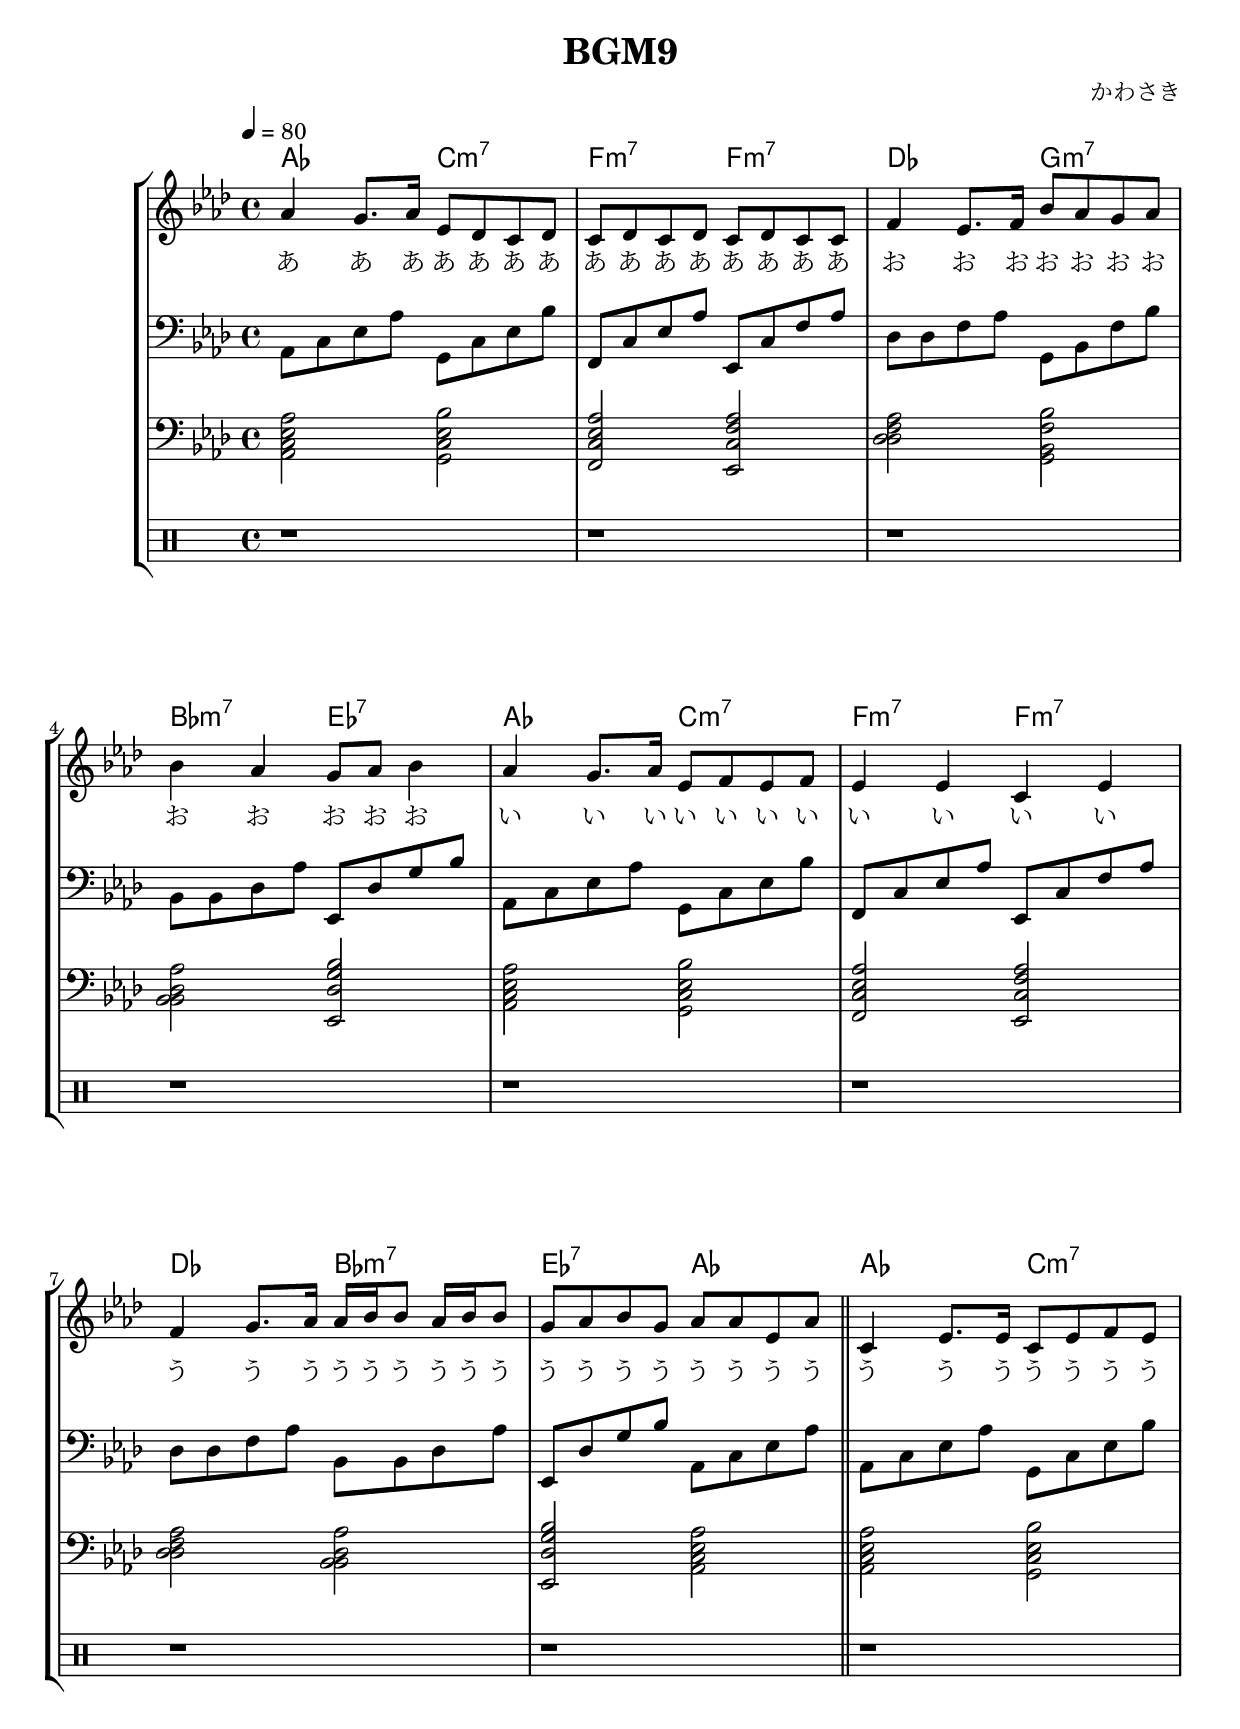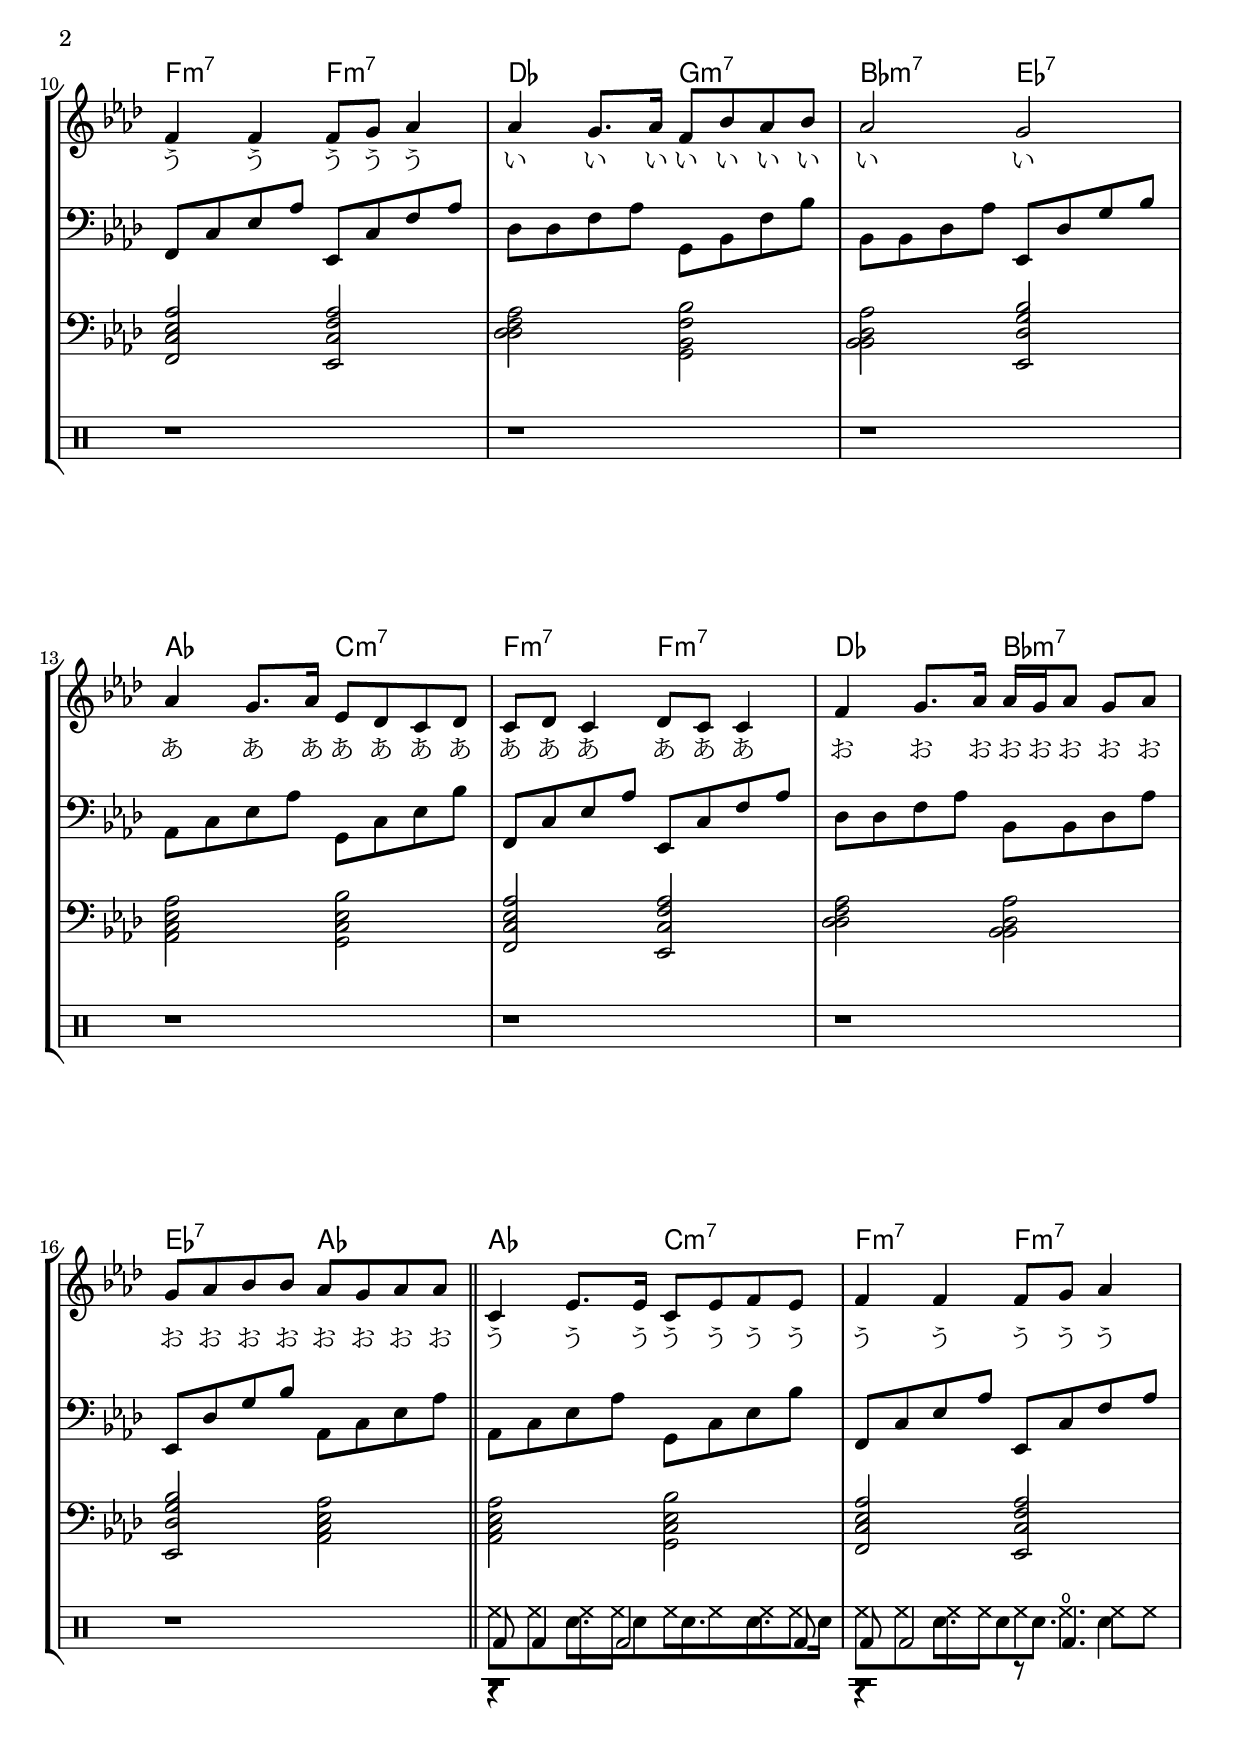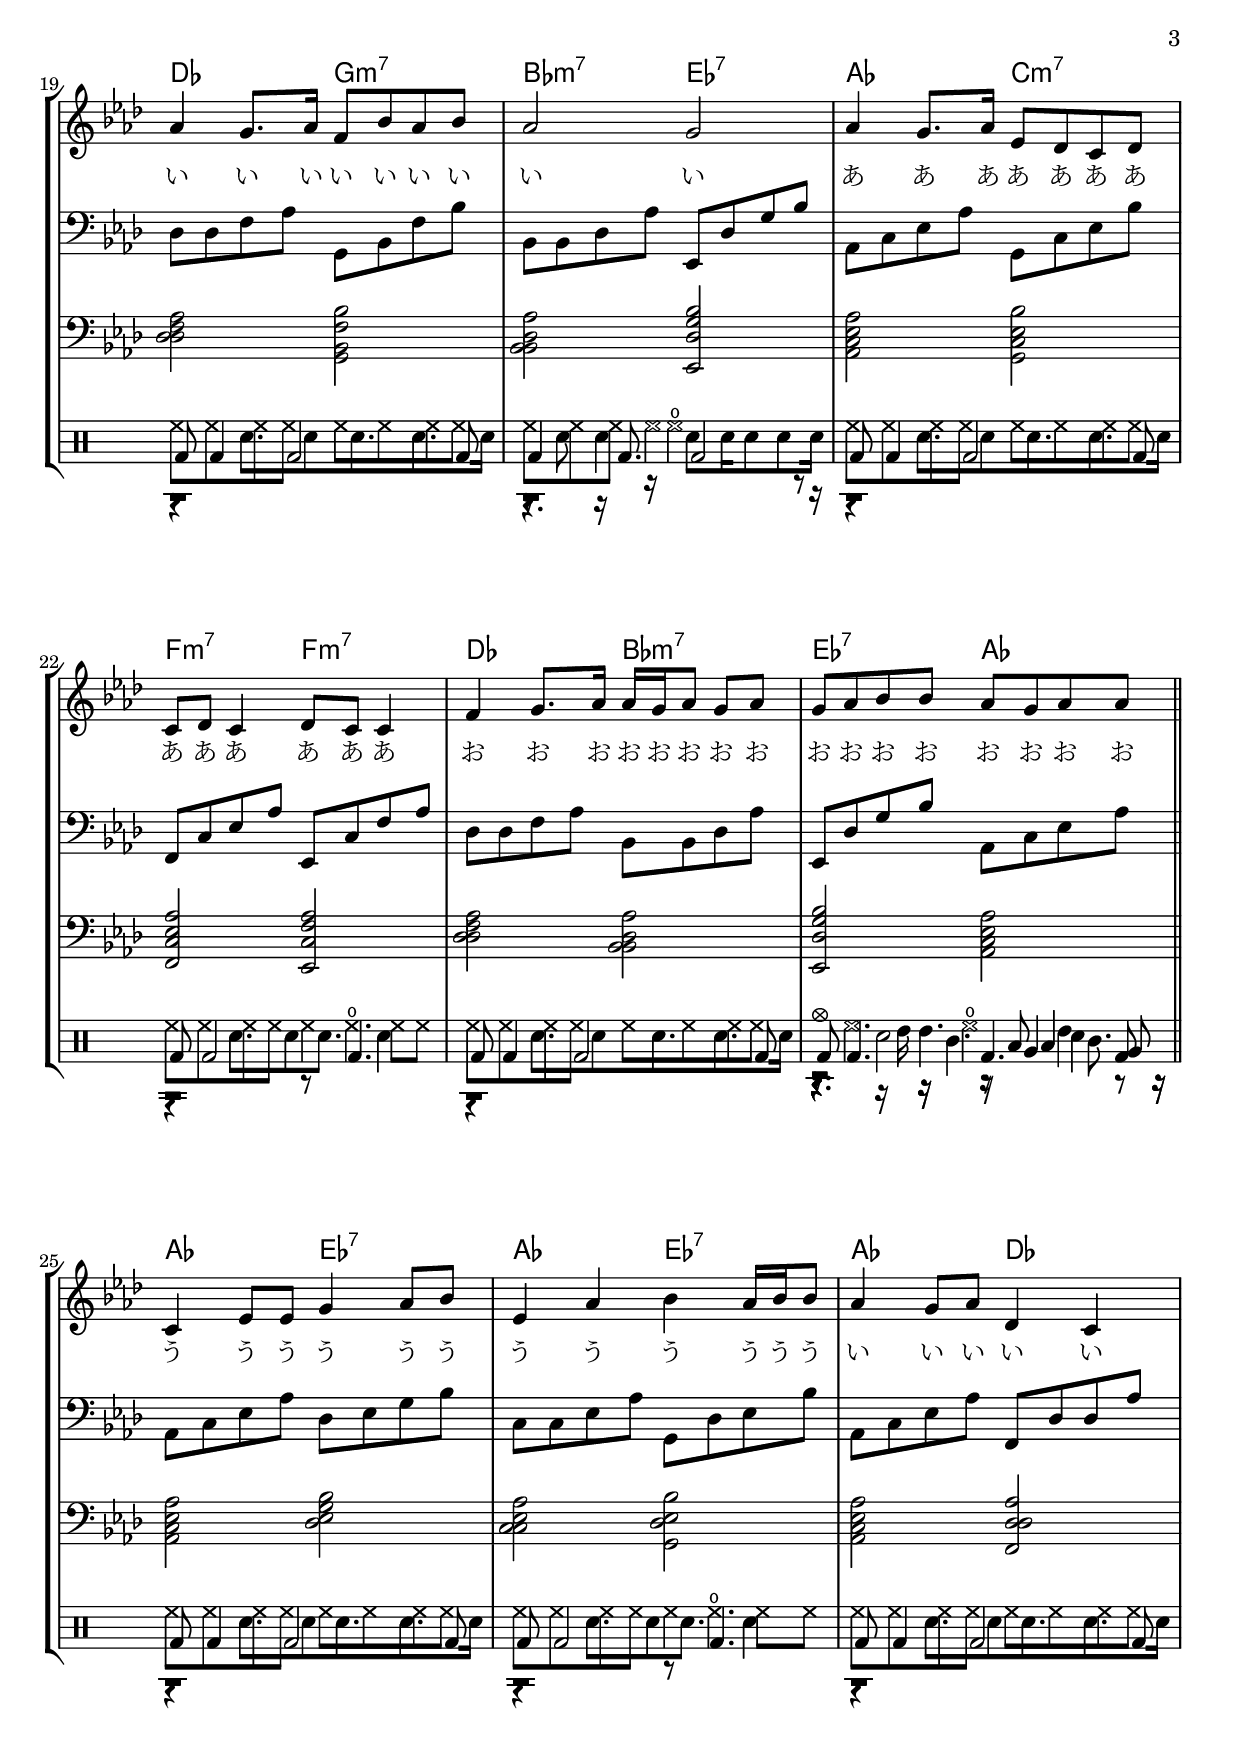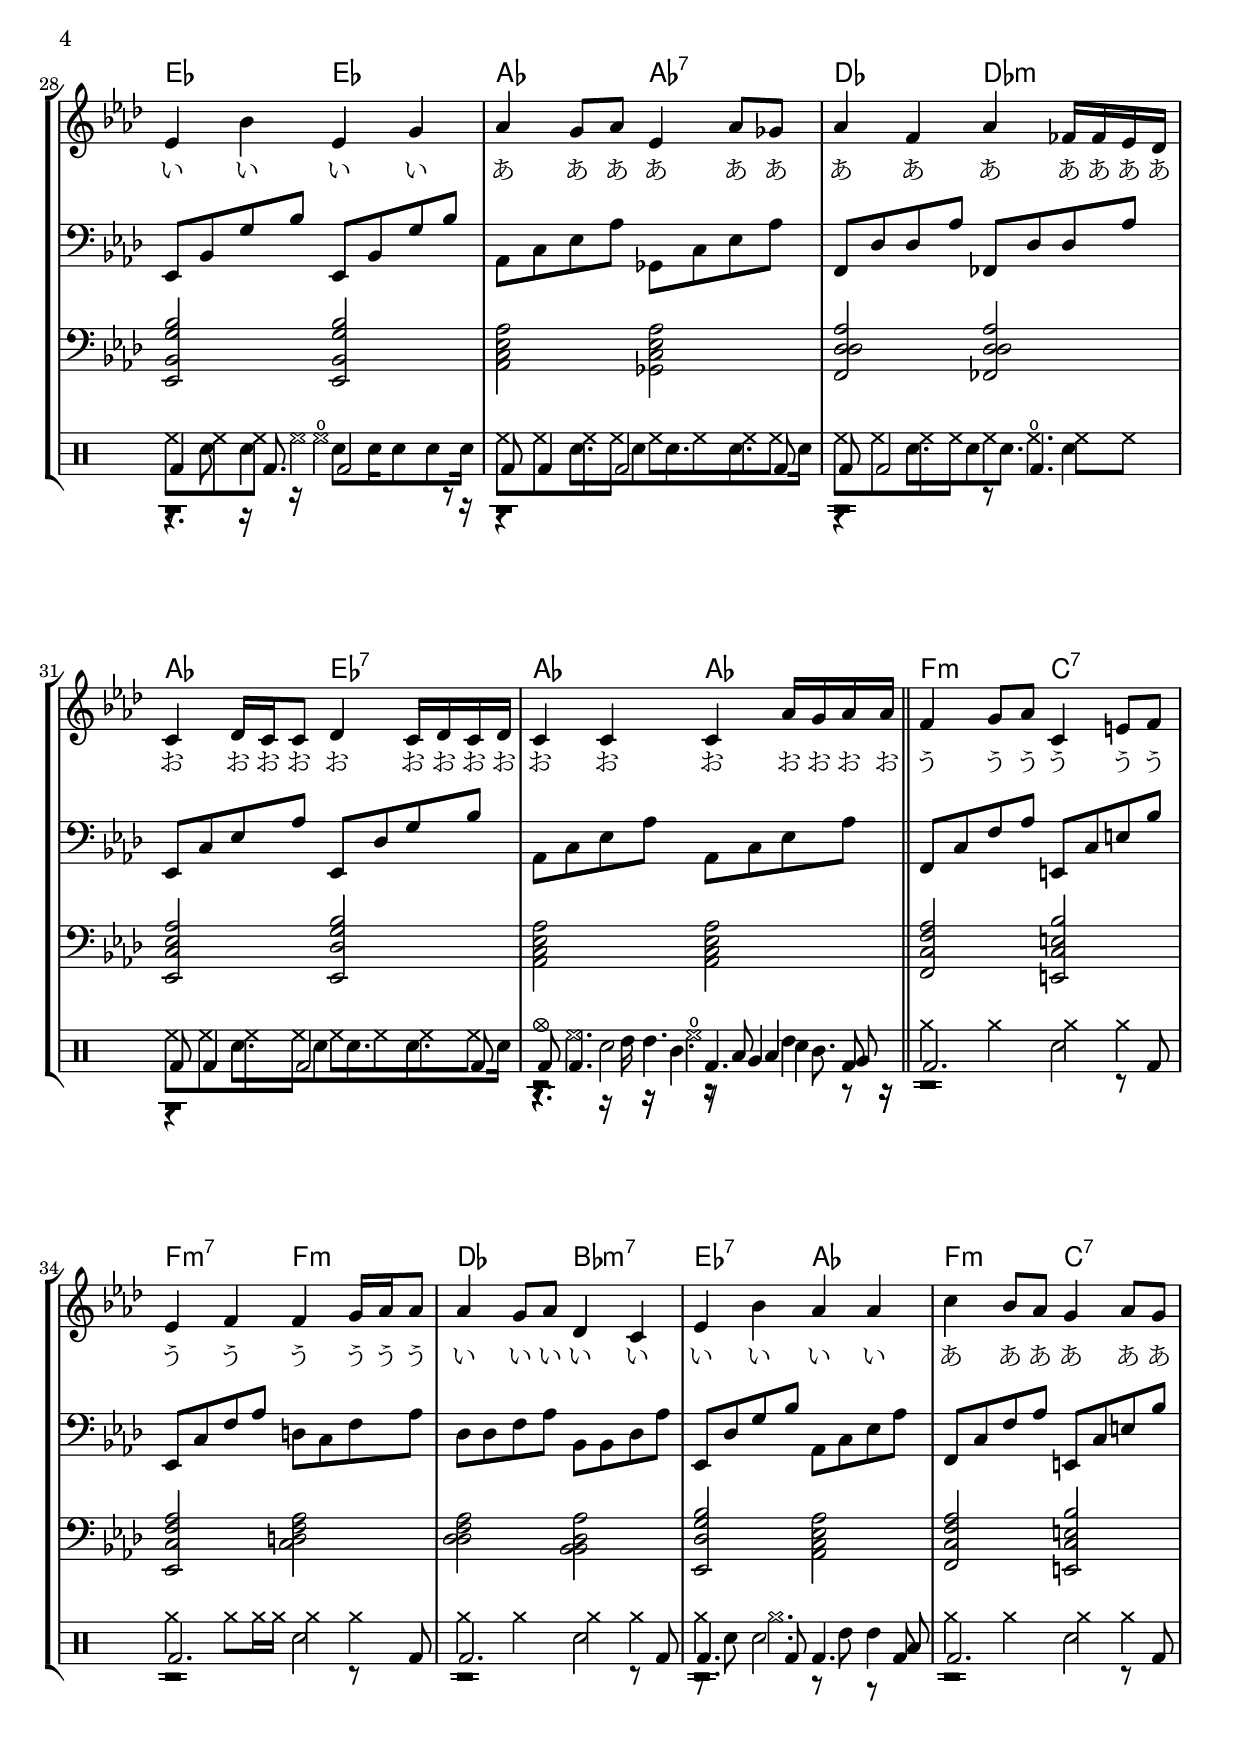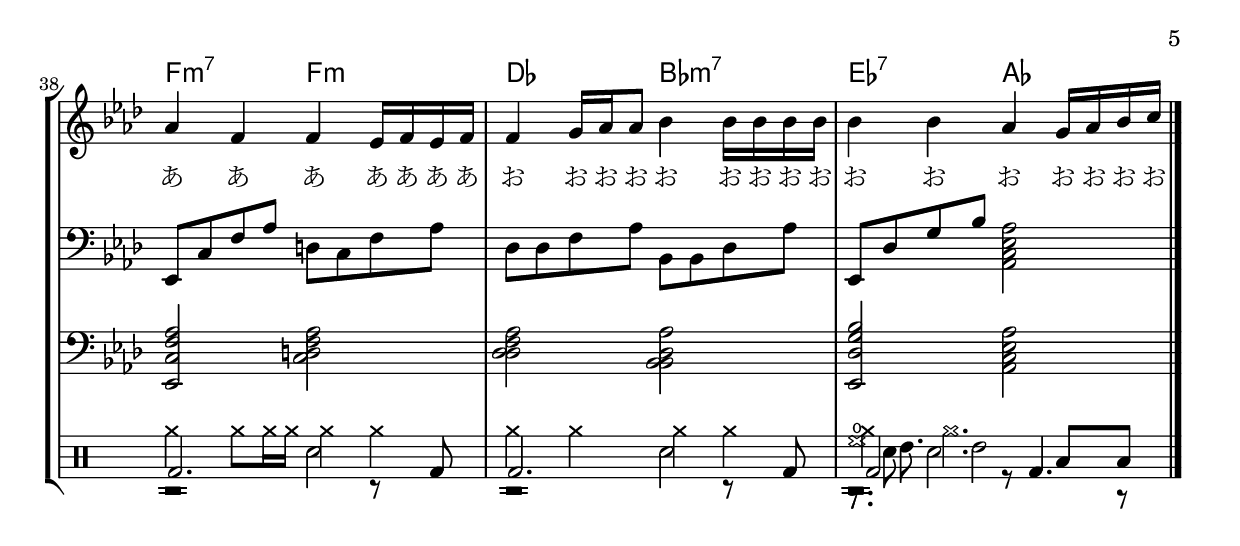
\version "2.12.1"

\header {
	title = \markup {BGM9}
	composer = \markup \center-column {かわさき}
}

harmony = \chordmode {
	as2 c:min7 f:min7 f:min7 des g:min7 bes:min7 es:7 as c:min7 f:min7 f:min7 des bes:min7 es:7 as 

	as c:min7 f:min7 f:min7 des g:min7 bes:min7 es:7 as c:min7 f:min7 f:min7 des bes:min7 es:7 as 

	as c:min7 f:min7 f:min7 des g:min7 bes:min7 es:7 as c:min7 f:min7 f:min7 des bes:min7 es:7 as 

	as es:7 as es:7 as des es es as as:7 des des:m as es:7 as as 

	f:m c:7 f:min7 f:m des bes:min7 es:7 as f:m c:7 f:min7 f:m des bes:min7 es:7 as 
}

melody = {
	\set Staff.midiInstrument = #"Harpsichord"
		\key as \major
	\tempo 4 = 80
 as'4  g'8.  as'16  es'8  des'8  c'8  des'8 
	c'8  des'8  c'8  des'8  c'8  des'8  c'8  c'8 
	f'4  es'8.  f'16  bes'8  as'8  g'8  as'8 
	bes'4  as'4  g'8  as'8  bes'4 
	as'4  g'8.  as'16  es'8  f'8  es'8  f'8 
	es'4  es'4  c'4  es'4 
	f'4  g'8.  as'16  as'16  bes'16  bes'8  as'16  bes'16  bes'8 
	g'8  as'8  bes'8  g'8  as'8  as'8  es'8  as'8
	\set Staff.midiInstrument = #"Harpsichord"
	 c'4  es'8.  es'16  c'8  es'8  f'8  es'8 
	f'4  f'4  f'8  g'8  as'4 
	as'4  g'8.  as'16  f'8  bes'8  as'8  bes'8 
	as'2  g'2 
	as'4  g'8.  as'16  es'8  des'8  c'8  des'8 
	c'8  des'8  c'4  des'8  c'8  c'4 
	f'4  g'8.  as'16  as'16  g'16  as'8  g'8  as'8 
	g'8  as'8  bes'8  bes'8  as'8  g'8  as'8  as'8
	\set Staff.midiInstrument = #"Harpsichord"
	 c'4  es'8.  es'16  c'8  es'8  f'8  es'8 
	f'4  f'4  f'8  g'8  as'4 
	as'4  g'8.  as'16  f'8  bes'8  as'8  bes'8 
	as'2  g'2 
	as'4  g'8.  as'16  es'8  des'8  c'8  des'8 
	c'8  des'8  c'4  des'8  c'8  c'4 
	f'4  g'8.  as'16  as'16  g'16  as'8  g'8  as'8 
	g'8  as'8  bes'8  bes'8  as'8  g'8  as'8  as'8
	\set Staff.midiInstrument = #"Harpsichord"
	 c'4  es'8  es'8  g'4  as'8  bes'8 
	es'4  as'4  bes'4  as'16  bes'16  bes'8 
	as'4  g'8  as'8  des'4  c'4 
	es'4  bes'4  es'4  g'4 
	as'4  g'8  as'8  es'4  as'8  ges'8 
	as'4  f'4  as'4  fes'16  fes'16  es'16  des'16 
	c'4  des'16  c'16  c'8  des'4  c'16  des'16  c'16  des'16 
	c'4  c'4  c'4  as'16  g'16  as'16  as'16
	\set Staff.midiInstrument = #"Harpsichord"
	 f'4  g'8  as'8  c'4  e'8  f'8 
	es'4  f'4  f'4  g'16  as'16  as'8 
	as'4  g'8  as'8  des'4  c'4 
	es'4  bes'4  as'4  as'4 
	c''4  bes'8  as'8  g'4  as'8  g'8 
	as'4  f'4  f'4  es'16  f'16  es'16  f'16 
	f'4  g'16  as'16  as'8  bes'4  bes'16  bes'16  bes'16  bes'16 
	bes'4  bes'4  as'4  g'16  as'16  bes'16  c''16
	\bar "|."
}

words = \lyricmode {
	あ  あ  あ  あ  あ  あ  あ  あ  あ  あ  あ  あ  あ  あ  あ  お  お  お  お  お  お  お  お  お  お  お  お  い  い  い  い  い  い  い  い  い  い  い  う  う  う  う  う  う  う  う  う  う  う  う  う  う  う  う  う  
	う  う  う  う  う  う  う  う  う  う  う  う  い  い  い  い  い  い  い  い  い  あ  あ  あ  あ  あ  あ  あ  あ  あ  あ  あ  あ  あ  お  お  お  お  お  お  お  お  お  お  お  お  お  お  お  お  
	う  う  う  う  う  う  う  う  う  う  う  う  い  い  い  い  い  い  い  い  い  あ  あ  あ  あ  あ  あ  あ  あ  あ  あ  あ  あ  あ  お  お  お  お  お  お  お  お  お  お  お  お  お  お  お  お  
	う  う  う  う  う  う  う  う  う  う  う  う  い  い  い  い  い  い  い  い  い  あ  あ  あ  あ  あ  あ  あ  あ  あ  あ  あ  あ  あ  お  お  お  お  お  お  お  お  お  お  お  お  お  お  お  お  
	う  う  う  う  う  う  う  う  う  う  う  う  い  い  い  い  い  い  い  い  い  あ  あ  あ  あ  あ  あ  あ  あ  あ  あ  あ  あ  あ  お  お  お  お  お  お  お  お  お  お  お  お  お  お  お  お  
}

tempochange = {
	\tempo 4 = 80
	r1 | r1 | r1 | r1 | r1 | r1 | r1 | r1 \bar "||"
	\tempo 4 = 80
	r1 | r1 | r1 | r1 | r1 | r1 | r1 | r1 \bar "||"
	\tempo 4 = 80
	r1 | r1 | r1 | r1 | r1 | r1 | r1 | r1 \bar "||"
	\tempo 4 = 80
	r1 | r1 | r1 | r1 | r1 | r1 | r1 | r1 \bar "||"
	\tempo 4 = 80
	r1 | r1 | r1 | r1 | r1 | r1 | r1 | r1 \bar "|."
}

mainacc = {
	\clef bass
	\set Staff.midiInstrument = #"Acoustic Guitar (steel)"
	\key as \major
	\tempo 4 = 80
	as,8 c8 es8 as8
	g,8 c8 es8 bes8
	f,8 c8 es8 as8
	es,8 c8 f8 as8
	des8 des8 f8 as8
	g,8 bes,8 f8 bes8
	bes,8 bes,8 des8 as8
	es,8 des8 g8 bes8
	as,8 c8 es8 as8
	g,8 c8 es8 bes8
	f,8 c8 es8 as8
	es,8 c8 f8 as8
	des8 des8 f8 as8
	bes,8 bes,8 des8 as8
	es,8 des8 g8 bes8
	as,8 c8 es8 as8
	\bar "||"

	\set Staff.midiInstrument = #"Acoustic Guitar (steel)"
	as,8 c8 es8 as8
	g,8 c8 es8 bes8
	f,8 c8 es8 as8
	es,8 c8 f8 as8
	des8 des8 f8 as8
	g,8 bes,8 f8 bes8
	bes,8 bes,8 des8 as8
	es,8 des8 g8 bes8
	as,8 c8 es8 as8
	g,8 c8 es8 bes8
	f,8 c8 es8 as8
	es,8 c8 f8 as8
	des8 des8 f8 as8
	bes,8 bes,8 des8 as8
	es,8 des8 g8 bes8
	as,8 c8 es8 as8
	\bar "||"

	\set Staff.midiInstrument = #"Electric Piano2"
	as,8 c8 es8 as8
	g,8 c8 es8 bes8
	f,8 c8 es8 as8
	es,8 c8 f8 as8
	des8 des8 f8 as8
	g,8 bes,8 f8 bes8
	bes,8 bes,8 des8 as8
	es,8 des8 g8 bes8
	as,8 c8 es8 as8
	g,8 c8 es8 bes8
	f,8 c8 es8 as8
	es,8 c8 f8 as8
	des8 des8 f8 as8
	bes,8 bes,8 des8 as8
	es,8 des8 g8 bes8
	as,8 c8 es8 as8
	\bar "||"

	\set Staff.midiInstrument = #"Overdriven Guitar"
	as,8 c8 es8 as8
	des8 es8 g8 bes8
	c8 c8 es8 as8
	g,8 des8 es8 bes8
	as,8 c8 es8 as8
	f,8 des8 des8 as8
	es,8 bes,8 g8 bes8
	es,8 bes,8 g8 bes8
	as,8 c8 es8 as8
	ges,8 c8 es8 as8
	f,8 des8 des8 as8
	fes,8 des8 des8 as8
	es,8 c8 es8 as8
	es,8 des8 g8 bes8
	as,8 c8 es8 as8
	as,8 c8 es8 as8
	\bar "||"

	\set Staff.midiInstrument = #"Acoustic Guitar (steel)"
	f,8 c8 f8 as8
	e,8 c8 e8 bes8
	es,8 c8 f8 as8
	d8 c8 f8 as8
	des8 des8 f8 as8
	bes,8 bes,8 des8 as8
	es,8 des8 g8 bes8
	as,8 c8 es8 as8
	f,8 c8 f8 as8
	e,8 c8 e8 bes8
	es,8 c8 f8 as8
	d8 c8 f8 as8
	des8 des8 f8 as8
	bes,8 bes,8 des8 as8
	es,8 des8 g8 bes8
	<as, c es as>2
	\bar "|."
}

subacc = {
	\clef bass
	\set Staff.midiInstrument = #"Electric Guitar (clean)"
	\key as \major
	\tempo 4 = 80
	<as, c es as>2
	<g, c es bes>2
	<f, c es as>2
	<es, c f as>2
	<des des f as>2
	<g, bes, f bes>2
	<bes, bes, des as>2
	<es, des g bes>2
	<as, c es as>2
	<g, c es bes>2
	<f, c es as>2
	<es, c f as>2
	<des des f as>2
	<bes, bes, des as>2
	<es, des g bes>2
	<as, c es as>2
	\bar "||"

	\set Staff.midiInstrument = #"Electric Guitar (clean)"
	<as, c es as>2
	<g, c es bes>2
	<f, c es as>2
	<es, c f as>2
	<des des f as>2
	<g, bes, f bes>2
	<bes, bes, des as>2
	<es, des g bes>2
	<as, c es as>2
	<g, c es bes>2
	<f, c es as>2
	<es, c f as>2
	<des des f as>2
	<bes, bes, des as>2
	<es, des g bes>2
	<as, c es as>2
	\bar "||"

	\set Staff.midiInstrument = #"Electric Guitar (clean)"
	<as, c es as>2
	<g, c es bes>2
	<f, c es as>2
	<es, c f as>2
	<des des f as>2
	<g, bes, f bes>2
	<bes, bes, des as>2
	<es, des g bes>2
	<as, c es as>2
	<g, c es bes>2
	<f, c es as>2
	<es, c f as>2
	<des des f as>2
	<bes, bes, des as>2
	<es, des g bes>2
	<as, c es as>2
	\bar "||"

	\set Staff.midiInstrument = #"Acoustic grand"
	<as, c es as>2
	<des es g bes>2
	<c c es as>2
	<g, des es bes>2
	<as, c es as>2
	<f, des des as>2
	<es, bes, g bes>2
	<es, bes, g bes>2
	<as, c es as>2
	<ges, c es as>2
	<f, des des as>2
	<fes, des des as>2
	<es, c es as>2
	<es, des g bes>2
	<as, c es as>2
	<as, c es as>2
	\bar "||"

	\set Staff.midiInstrument = #"Acoustic grand"
	<f, c f as>2
	<e, c e bes>2
	<es, c f as>2
	<d c f as>2
	<des des f as>2
	<bes, bes, des as>2
	<es, des g bes>2
	<as, c es as>2
	<f, c f as>2
	<e, c e bes>2
	<es, c f as>2
	<d c f as>2
	<des des f as>2
	<bes, bes, des as>2
	<es, des g bes>2
	<as, c es as>2
	\bar "|."
}

percA = {
	\drummode {
	r1 |r1 |r1 |r1 |r1 |r1 |r1 |r1 \bar "||"
	r1 |r1 |r1 |r1 |r1 |r1 |r1 |r1 \bar "||"
	hh8 hh8 hh8 hh8 hh8 hh8 hh8 hh8  |hh8 hh8 hh8 hh8 hh4 hh8 hh8  |hh8 hh8 hh8 hh8 hh8 hh8 hh8 hh8  |hh8 hh8 hh8 hh2 r8  |hh8 hh8 hh8 hh8 hh8 hh8 hh8 hh8  |hh8 hh8 hh8 hh8 hh4 hh8 hh8  |hh8 hh8 hh8 hh8 hh8 hh8 hh8 hh8  |r8 hh2. r8  \bar "||"
	hh8 hh8 hh8 hh8 hh8 hh8 hh8 hh8  |hh8 hh8 hh8 hh8 hh4 hh8 hh8  |hh8 hh8 hh8 hh8 hh8 hh8 hh8 hh8  |hh8 hh8 hh8 hh2 r8  |hh8 hh8 hh8 hh8 hh8 hh8 hh8 hh8  |hh8 hh8 hh8 hh8 hh4 hh8 hh8  |hh8 hh8 hh8 hh8 hh8 hh8 hh8 hh8  |r8 hh2. r8  \bar "||"
	cymr4 cymr4 cymr4 cymr4  |cymr4 cymr8 cymr16 cymr16 cymr4 cymr4  |cymr4 cymr4 cymr4 cymr4  |cymr4 cymr2.  |cymr4 cymr4 cymr4 cymr4  |cymr4 cymr8 cymr16 cymr16 cymr4 cymr4  |cymr4 cymr4 cymr4 cymr4  |cymr4 cymr2.  \bar "|."
	}
}

percB = {
	\drummode {
	r1 |r1 |r1 |r1 |r1 |r1 |r1 |r1 \bar "||"
	r1 |r1 |r1 |r1 |r1 |r1 |r1 |r1 \bar "||"
	r4 sn8. sn8 sn8. sn8. sn16  |r4 sn8. sn8 sn8. sn4  |r4 sn8. sn8 sn8. sn8. sn16  |r8 sn8 sn4 sn8 sn16 sn8 sn8 sn16  |r4 sn8. sn8 sn8. sn8. sn16  |r4 sn8. sn8 sn8. sn4  |r4 sn8. sn8 sn8. sn8. sn16  |r4 sn2 sn4  \bar "||"
	r4 sn8. sn8 sn8. sn8. sn16  |r4 sn8. sn8 sn8. sn4  |r4 sn8. sn8 sn8. sn8. sn16  |r8 sn8 sn4 sn8 sn16 sn8 sn8 sn16  |r4 sn8. sn8 sn8. sn8. sn16  |r4 sn8. sn8 sn8. sn4  |r4 sn8. sn8 sn8. sn8. sn16  |r4 sn2 sn4  \bar "||"
	r2 sn2  |r2 sn2  |r2 sn2  |r8 sn8 sn2.  |r2 sn2  |r2 sn2  |r2 sn2  |r8 sn8 sn2.  \bar "|."
	}
}

percC = {
	\drummode {
	r1 |r1 |r1 |r1 |r1 |r1 |r1 |r1 \bar "||"
	r1 |r1 |r1 |r1 |r1 |r1 |r1 |r1 \bar "||"
	bd8 bd4 bd2 bd8  |bd8 bd2 bd4.  |bd8 bd4 bd2 bd8  |bd4 r16 bd8. bd2  |bd8 bd4 bd2 bd8  |bd8 bd2 bd4.  |bd8 bd4 bd2 bd8  |bd8 bd4. bd4. bd8  \bar "||"
	bd8 bd4 bd2 bd8  |bd8 bd2 bd4.  |bd8 bd4 bd2 bd8  |bd4 r16 bd8. bd2  |bd8 bd4 bd2 bd8  |bd8 bd2 bd4.  |bd8 bd4 bd2 bd8  |bd8 bd4. bd4. bd8  \bar "||"
	bd2. r8 bd8  |bd2. r8 bd8  |bd2. r8 bd8  |bd4. bd8 bd4. bd8  |bd2. r8 bd8  |bd2. r8 bd8  |bd2. r8 bd8  |bd2 r8 bd4.  \bar "|."
	}
}

percD = {
	\drummode {
	r1 |r1 |r1 |r1 |r1 |r1 |r1 |r1 \bar "||"
	r1 |r1 |r1 |r1 |r1 |r1 |r1 |r1 \bar "||"
	r1  |r2 r8 hho4.  |r1  |r4. r16 hho2 r16  |r1  |r2 r8 hho4.  |r1  |r4. r16 hho2 r16  \bar "||"
	r1  |r2 r8 hho4.  |r1  |r4. r16 hho2 r16  |r1  |r2 r8 hho4.  |r1  |r4. r16 hho2 r16  \bar "||"
	r1 |r1 |r1 |r2 r8 tommh8 tommh4  |r1 |r1 |r1 |r8. tommh8. tommh2 r8  \bar "|."
	}
}

percE = {
	\drummode {
	r1 |r1 |r1 |r1 |r1 |r1 |r1 |r1 \bar "||"
	r1 |r1 |r1 |r1 |r1 |r1 |r1 |r1 \bar "||"
	r1 |r1 |r1 |r1 |r1 |r1 |r1 |cymc1  \bar "||"
	r1 |r1 |r1 |r1 |r1 |r1 |r1 |cymc1  \bar "||"
	r1 |r1 |r1 |r2. r8 toml8  |r1 |r1 |r1 |r2. toml8 toml8  \bar "|."
	}
}

percF = {
	\drummode {
	r1 | r1 | r1 | r1 | r1 | r1 | r1 | r1 \bar "||"
	r1 | r1 | r1 | r1 | r1 | r1 | r1 | r1 \bar "||"
	r1 |r1 |r1 |r1 |r1 |r1 |r1 |r4 r16 tommh16 tommh4. tommh4  \bar "||"
	r1 |r1 |r1 |r1 |r1 |r1 |r1 |r4 r16 tommh16 tommh4. tommh4  \bar "||"
	r1 |r1 |r1 |r1 |r1 |r1 |r1 |hho1  \bar "|."
	}
}

percG = {
	\drummode {
	r1 | r1 | r1 | r1 | r1 | r1 | r1 | r1 \bar "||"
	r1 | r1 | r1 | r1 | r1 | r1 | r1 | r1 \bar "||"
	r1 |r1 |r1 |r1 |r1 |r1 |r1 |r4. r16 tomml4. tomml8.  \bar "||"
	r1 |r1 |r1 |r1 |r1 |r1 |r1 |r4. r16 tomml4. tomml8.  \bar "||"
	r1 | r1 | r1 | r1 | r1 | r1 | r1 | r1 \bar "|."
	}
}

percH = {
	\drummode {
	r1 | r1 | r1 | r1 | r1 | r1 | r1 | r1 \bar "||"
	r1 | r1 | r1 | r1 | r1 | r1 | r1 | r1 \bar "||"
	r1 |r1 |r1 |r1 |r1 |r1 |r1 |r2 r16 toml8 toml4 r16  \bar "||"
	r1 |r1 |r1 |r1 |r1 |r1 |r1 |r2 r16 toml8 toml4 r16  \bar "||"
	r1 | r1 | r1 | r1 | r1 | r1 | r1 | r1 \bar "|."
	}
}

percI = {
	\drummode {
	r1 | r1 | r1 | r1 | r1 | r1 | r1 | r1 \bar "||"
	r1 | r1 | r1 | r1 | r1 | r1 | r1 | r1 \bar "||"
	r1 |r1 |r1 |r1 |r1 |r1 |r1 |r2 r8 tomfh4 tomfh8  \bar "||"
	r1 |r1 |r1 |r1 |r1 |r1 |r1 |r2 r8 tomfh4 tomfh8  \bar "||"
	r1 | r1 | r1 | r1 | r1 | r1 | r1 | r1 \bar "|."
	}
}

\score {
	<<
		\new StaffGroup <<
			\new ChordNames {\harmony}
			\new Voice = "melody" {\melody}
			\new Lyrics \lyricsto "melody" \words
			\new Staff = "mainacc" {\mainacc}
			\new Staff = "subacc" {\subacc}
			\new DrumStaff <<
				\new DrumVoice {\percA}
				\new DrumVoice {\percB}
				\new DrumVoice {\percC}
				\new DrumVoice {\percD}
				\new DrumVoice {\percE}
				\new DrumVoice {\percF}
				\new DrumVoice {\percG}
				\new DrumVoice {\percH}
				\new DrumVoice {\percI}
			>>
		>>
	>>
	\layout { }
}
